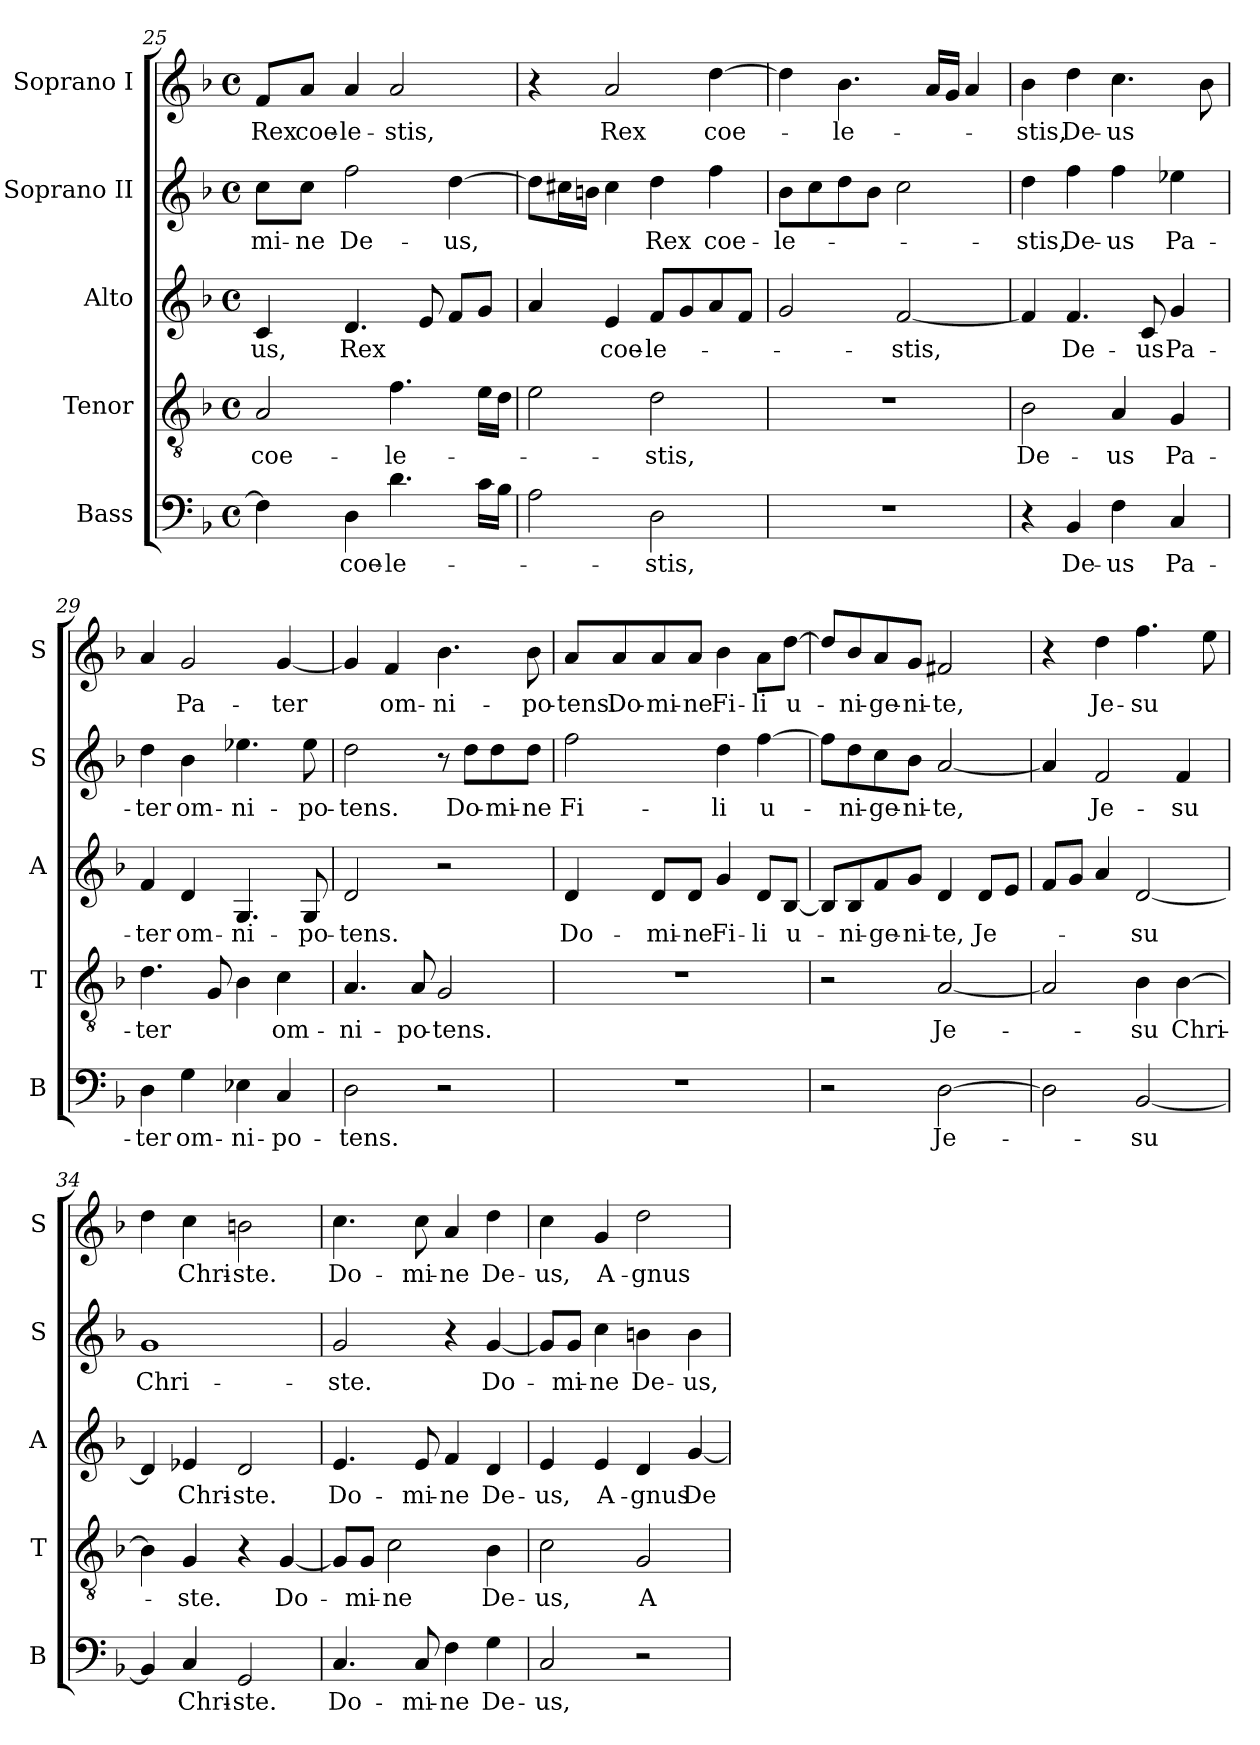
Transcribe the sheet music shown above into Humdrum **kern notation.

**kern	**text	**kern	**text	**kern	**text	**kern	**text	**kern	**text
*part5	*part5	*part4	*part4	*part3	*part3	*part2	*part2	*part1	*part1
*staff5	*staff5	*staff4	*staff4	*staff3	*staff3	*staff2	*staff2	*staff1	*staff1
*I"Bass	*	*I"Tenor	*	*I"Alto	*	*I"Soprano II	*	*I"Soprano I	*
*I'B	*	*I'T	*	*I'A	*	*I'S	*	*I'S	*
*clefF4	*	*clefGv2	*	*clefG2	*	*clefG2	*	*clefG2	*
*k[b-]	*	*k[b-]	*	*k[b-]	*	*k[b-]	*	*k[b-]	*
*F:	*	*F:	*	*F:	*	*F:	*	*F:	*
*M4/4	*	*M4/4	*	*M4/4	*	*M4/4	*	*M4/4	*
*met(c)	*	*met(c)	*	*met(c)	*	*met(c)	*	*met(c)	*
=25	=25	=25	=25	=25	=25	=25	=25	=25	=25
!	!	!	!LO:LY:b	!	!LO:LY:b	!	!LO:LY:b	!	!LO:LY:b
4F\]	.	2A/	coe-	4c/	-us,	8cc\L	-mi-	8f/L	Rex
!	!	!	!	!	!	!	!LO:LY:b	!	!LO:LY:b
.	.	.	.	.	.	8cc\J	-ne	8a/J	coe-
!	!LO:LY:b	!	!	!	!LO:LY:b	!	!LO:LY:b	!	!LO:LY:b
4D\	coe-	.	.	4.d/	Rex	2ff\	De-	4a/	-le-
!	!LO:LY:b	!	!LO:LY:b	!	!	!	!	!	!LO:LY:b
4.d\	-le-	4.f\	-le-	.	.	.	.	2a/	-stis,
.	.	.	.	8e/	.	.	.	.	.
!	!	!	!	!	!	!	!LO:LY:b	!	!
.	.	.	.	8f/L	.	[4dd\	-us,	.	.
16c\LL	.	16e\LL	.	8g/J	.	.	.	.	.
16B-\JJ	.	16d\JJ	.	.	.	.	.	.	.
!!LO:PB:g=z
=26	=26	=26	=26	=26	=26	=26	=26	=26	=26
2A\	.	2e\	.	4a/	.	8dd\L]	.	4r	.
.	.	.	.	.	.	16cc#X\L	.	.	.
.	.	.	.	.	.	16bn\JJ	.	.	.
!	!	!	!	!	!LO:LY:b	!	!	!	!LO:LY:b
.	.	.	.	4e/	coe-	4cc#\	.	2a/	Rex
!	!LO:LY:b	!	!LO:LY:b	!	!LO:LY:b	!	!LO:LY:b	!	!
2D\	-stis,	2d\	-stis,	8f/L	-le-	4dd\	Rex	.	.
.	.	.	.	8g/	.	.	.	.	.
!	!	!	!	!	!	!	!LO:LY:b	!	!LO:LY:b
.	.	.	.	8a/	.	4ff\	coe-	[4dd\	coe-
.	.	.	.	8f/J	.	.	.	.	.
=27	=27	=27	=27	=27	=27	=27	=27	=27	=27
!	!	!	!	!	!	!	!LO:LY:b	!	!
1r	.	1r	.	2g/	.	8b-\L	-le-	4dd\]	.
.	.	.	.	.	.	8cc\	.	.	.
!	!	!	!	!	!	!	!	!	!LO:LY:b
.	.	.	.	.	.	8dd\	.	4.b-\	-le-
.	.	.	.	.	.	8b-\J	.	.	.
!	!	!	!	!	!LO:LY:b	!	!	!	!
.	.	.	.	[2f/	-stis,	2cc\	.	.	.
.	.	.	.	.	.	.	.	16a/LL	.
.	.	.	.	.	.	.	.	16g/JJ	.
.	.	.	.	.	.	.	.	4a/	.
=28	=28	=28	=28	=28	=28	=28	=28	=28	=28
!	!	!	!LO:LY:b	!	!	!	!LO:LY:b	!	!LO:LY:b
4r	.	2B-\	De-	4f/]	.	4dd\	-stis,	4b-\	-stis,
!	!LO:LY:b	!	!	!	!LO:LY:b	!	!LO:LY:b	!	!LO:LY:b
4BB-/	De-	.	.	4.f/	De-	4ff\	De-	4dd\	De-
!	!LO:LY:b	!	!LO:LY:b	!	!	!	!LO:LY:b	!	!LO:LY:b
4F\	-us	4A/	-us	.	.	4ff\	-us	4.cc\	-us
!	!	!	!	!	!LO:LY:b	!	!	!	!
.	.	.	.	8c/	-us	.	.	.	.
!	!LO:LY:b	!	!LO:LY:b	!	!LO:LY:b	!	!LO:LY:b	!	!
4C/	Pa-	4G/	Pa-	4g/	Pa-	4ee-X\	Pa-	.	.
.	.	.	.	.	.	.	.	8b-\	.
=29	=29	=29	=29	=29	=29	=29	=29	=29	=29
!	!LO:LY:b	!	!LO:LY:b	!	!LO:LY:b	!	!LO:LY:b	!	!
4D\	-ter	4.d\	-ter	4f/	-ter	4dd\	-ter	4a/	.
!	!LO:LY:b	!	!	!	!LO:LY:b	!	!LO:LY:b	!	!LO:LY:b
4G\	om-	.	.	4d/	om-	4b-\	om-	2g/	Pa-
.	.	8G/	.	.	.	.	.	.	.
!	!LO:LY:b	!	!	!	!LO:LY:b	!	!LO:LY:b	!	!
4E-X\	-ni-	4B-\	.	4.G/	-ni-	4.ee-X\	-ni-	.	.
!	!LO:LY:b	!	!LO:LY:b	!	!	!	!	!	!LO:LY:b
4C/	-po-	4c\	om-	.	.	.	.	[4g/	-ter
!	!	!	!	!	!LO:LY:b	!	!LO:LY:b	!	!
.	.	.	.	8G/	-po-	8ee-\	-po-	.	.
=30	=30	=30	=30	=30	=30	=30	=30	=30	=30
!	!LO:LY:b	!	!LO:LY:b	!	!LO:LY:b	!	!LO:LY:b	!	!
2D\	-tens.	4.A/	-ni-	2d/	-tens.	2dd\	-tens.	4g/]	.
!	!	!	!	!	!	!	!	!	!LO:LY:b
.	.	.	.	.	.	.	.	4f/	om-
!	!	!	!LO:LY:b	!	!	!	!	!	!
.	.	8A/	-po-	.	.	.	.	.	.
!	!	!	!LO:LY:b	!	!	!	!	!	!LO:LY:b
2r	.	2G/	-tens.	2r	.	8r	.	4.b-\	-ni-
!	!	!	!	!	!	!	!LO:LY:b	!	!
.	.	.	.	.	.	8dd\L	Do-	.	.
!	!	!	!	!	!	!	!LO:LY:b	!	!
.	.	.	.	.	.	8dd\	-mi-	.	.
!	!	!	!	!	!	!	!LO:LY:b	!	!LO:LY:b
.	.	.	.	.	.	8dd\J	-ne	8b-\	-po-
!!LO:LB:g=z
=31	=31	=31	=31	=31	=31	=31	=31	=31	=31
!	!	!	!	!	!LO:LY:b	!	!LO:LY:b	!	!LO:LY:b
1r	.	1r	.	4d/	Do-	2ff\	Fi-	8a/L	-tens.
!	!	!	!	!	!	!	!	!	!LO:LY:b
.	.	.	.	.	.	.	.	8a/	Do-
!	!	!	!	!	!LO:LY:b	!	!	!	!LO:LY:b
.	.	.	.	8d/L	-mi-	.	.	8a/	-mi-
!	!	!	!	!	!LO:LY:b	!	!	!	!LO:LY:b
.	.	.	.	8d/J	-ne	.	.	8a/J	-ne
!	!	!	!	!	!LO:LY:b	!	!LO:LY:b	!	!LO:LY:b
.	.	.	.	4g/	Fi-	4dd\	-li	4b-\	Fi-
!	!	!	!	!	!LO:LY:b	!	!LO:LY:b	!	!LO:LY:b
.	.	.	.	8d/L	-li	[4ff\	u-	8a\L	-li
!	!	!	!	!	!LO:LY:b	!	!	!	!LO:LY:b
.	.	.	.	[8B-/J	u-	.	.	[8dd\J	u-
=32	=32	=32	=32	=32	=32	=32	=32	=32	=32
2r	.	2r	.	8B-/L]	.	8ff\L]	.	8dd/L]	.
!	!	!	!	!	!LO:LY:b	!	!LO:LY:b	!	!LO:LY:b
.	.	.	.	8B-/	-ni-	8dd\	-ni-	8b-/	-ni-
!	!	!	!	!	!LO:LY:b	!	!LO:LY:b	!	!LO:LY:b
.	.	.	.	8f/	-ge-	8cc\	-ge-	8a/	-ge-
!	!	!	!	!	!LO:LY:b	!	!LO:LY:b	!	!LO:LY:b
.	.	.	.	8g/J	-ni-	8b-\J	-ni-	8g/J	-ni-
!	!LO:LY:b	!	!LO:LY:b	!	!LO:LY:b	!	!LO:LY:b	!	!LO:LY:b
[2D\	Je-	[2A/	Je-	4d/	-te,	[2a/	-te,	2f#X/	-te,
!	!	!	!	!	!LO:LY:b	!	!	!	!
.	.	.	.	8d/L	Je-	.	.	.	.
.	.	.	.	8e/J	.	.	.	.	.
=33	=33	=33	=33	=33	=33	=33	=33	=33	=33
2D\]	.	2A/]	.	8f/L	.	4a/]	.	4r	.
.	.	.	.	8g/J	.	.	.	.	.
!	!	!	!	!	!	!	!LO:LY:b	!	!LO:LY:b
.	.	.	.	4a/	.	2f/	Je-	4dd\	Je-
!	!LO:LY:b	!	!LO:LY:b	!	!LO:LY:b	!	!	!	!LO:LY:b
[2BB-/	-su	4B-\	-su	[2d/	-su	.	.	4.ff\	-su
!	!	!	!LO:LY:b	!	!	!	!LO:LY:b	!	!
.	.	[4B-\	Chri-	.	.	4f/	-su	.	.
.	.	.	.	.	.	.	.	8ee\	.
=34	=34	=34	=34	=34	=34	=34	=34	=34	=34
!	!	!	!	!	!	!	!LO:LY:b	!	!
4BB-/]	.	4B-\]	.	4d/]	.	1g	Chri-	4dd\	.
!	!LO:LY:b	!	!LO:LY:b	!	!LO:LY:b	!	!	!	!LO:LY:b
4C/	Chri-	4G/	-ste.	4e-X/	Chri-	.	.	4cc\	Chri-
!	!LO:LY:b	!	!	!	!LO:LY:b	!	!	!	!LO:LY:b
2GG/	-ste.	4r	.	2d/	-ste.	.	.	2bn\	-ste.
!	!	!	!LO:LY:b	!	!	!	!	!	!
.	.	[4G/	Do-	.	.	.	.	.	.
=35	=35	=35	=35	=35	=35	=35	=35	=35	=35
!	!LO:LY:b	!	!	!	!LO:LY:b	!	!LO:LY:b	!	!LO:LY:b
4.C/	Do-	8G/L]	.	4.e/	Do-	2g/	-ste.	4.cc\	Do-
!	!	!	!LO:LY:b	!	!	!	!	!	!
.	.	8G/J	-mi-	.	.	.	.	.	.
!	!	!	!LO:LY:b	!	!	!	!	!	!
.	.	2c\	-ne	.	.	.	.	.	.
!	!LO:LY:b	!	!	!	!LO:LY:b	!	!	!	!LO:LY:b
8C/	-mi-	.	.	8e/	-mi-	.	.	8cc\	-mi-
!	!LO:LY:b	!	!	!	!LO:LY:b	!	!	!	!LO:LY:b
4F\	-ne	.	.	4f/	-ne	4r	.	4a/	-ne
!	!LO:LY:b	!	!LO:LY:b	!	!LO:LY:b	!	!LO:LY:b	!	!LO:LY:b
4G\	De-	4B-\	De-	4d/	De-	[4g/	Do-	4dd\	De-
!!LO:PB:g=z
=36	=36	=36	=36	=36	=36	=36	=36	=36	=36
!	!LO:LY:b	!	!LO:LY:b	!	!LO:LY:b	!	!	!	!LO:LY:b
2C/	-us,	2c\	-us,	4e/	-us,	8g/L]	.	4cc\	-us,
!	!	!	!	!	!	!	!LO:LY:b	!	!
.	.	.	.	.	.	8g/J	-mi-	.	.
!	!	!	!	!	!LO:LY:b	!	!LO:LY:b	!	!LO:LY:b
.	.	.	.	4e/	A-	4cc\	-ne	4g/	A-
!	!	!	!LO:LY:b	!	!LO:LY:b	!	!LO:LY:b	!	!LO:LY:b
2r	.	2G/	A-	4d/	-gnus	4bn\	De-	2dd\	-gnus
!	!	!	!	!	!LO:LY:b	!	!LO:LY:b	!	!
.	.	.	.	[4g/	De-	4b\	-us,	.	.
=	=	=	=	=	=	=	=	=	=
*-	*-	*-	*-	*-	*-	*-	*-	*-	*-
